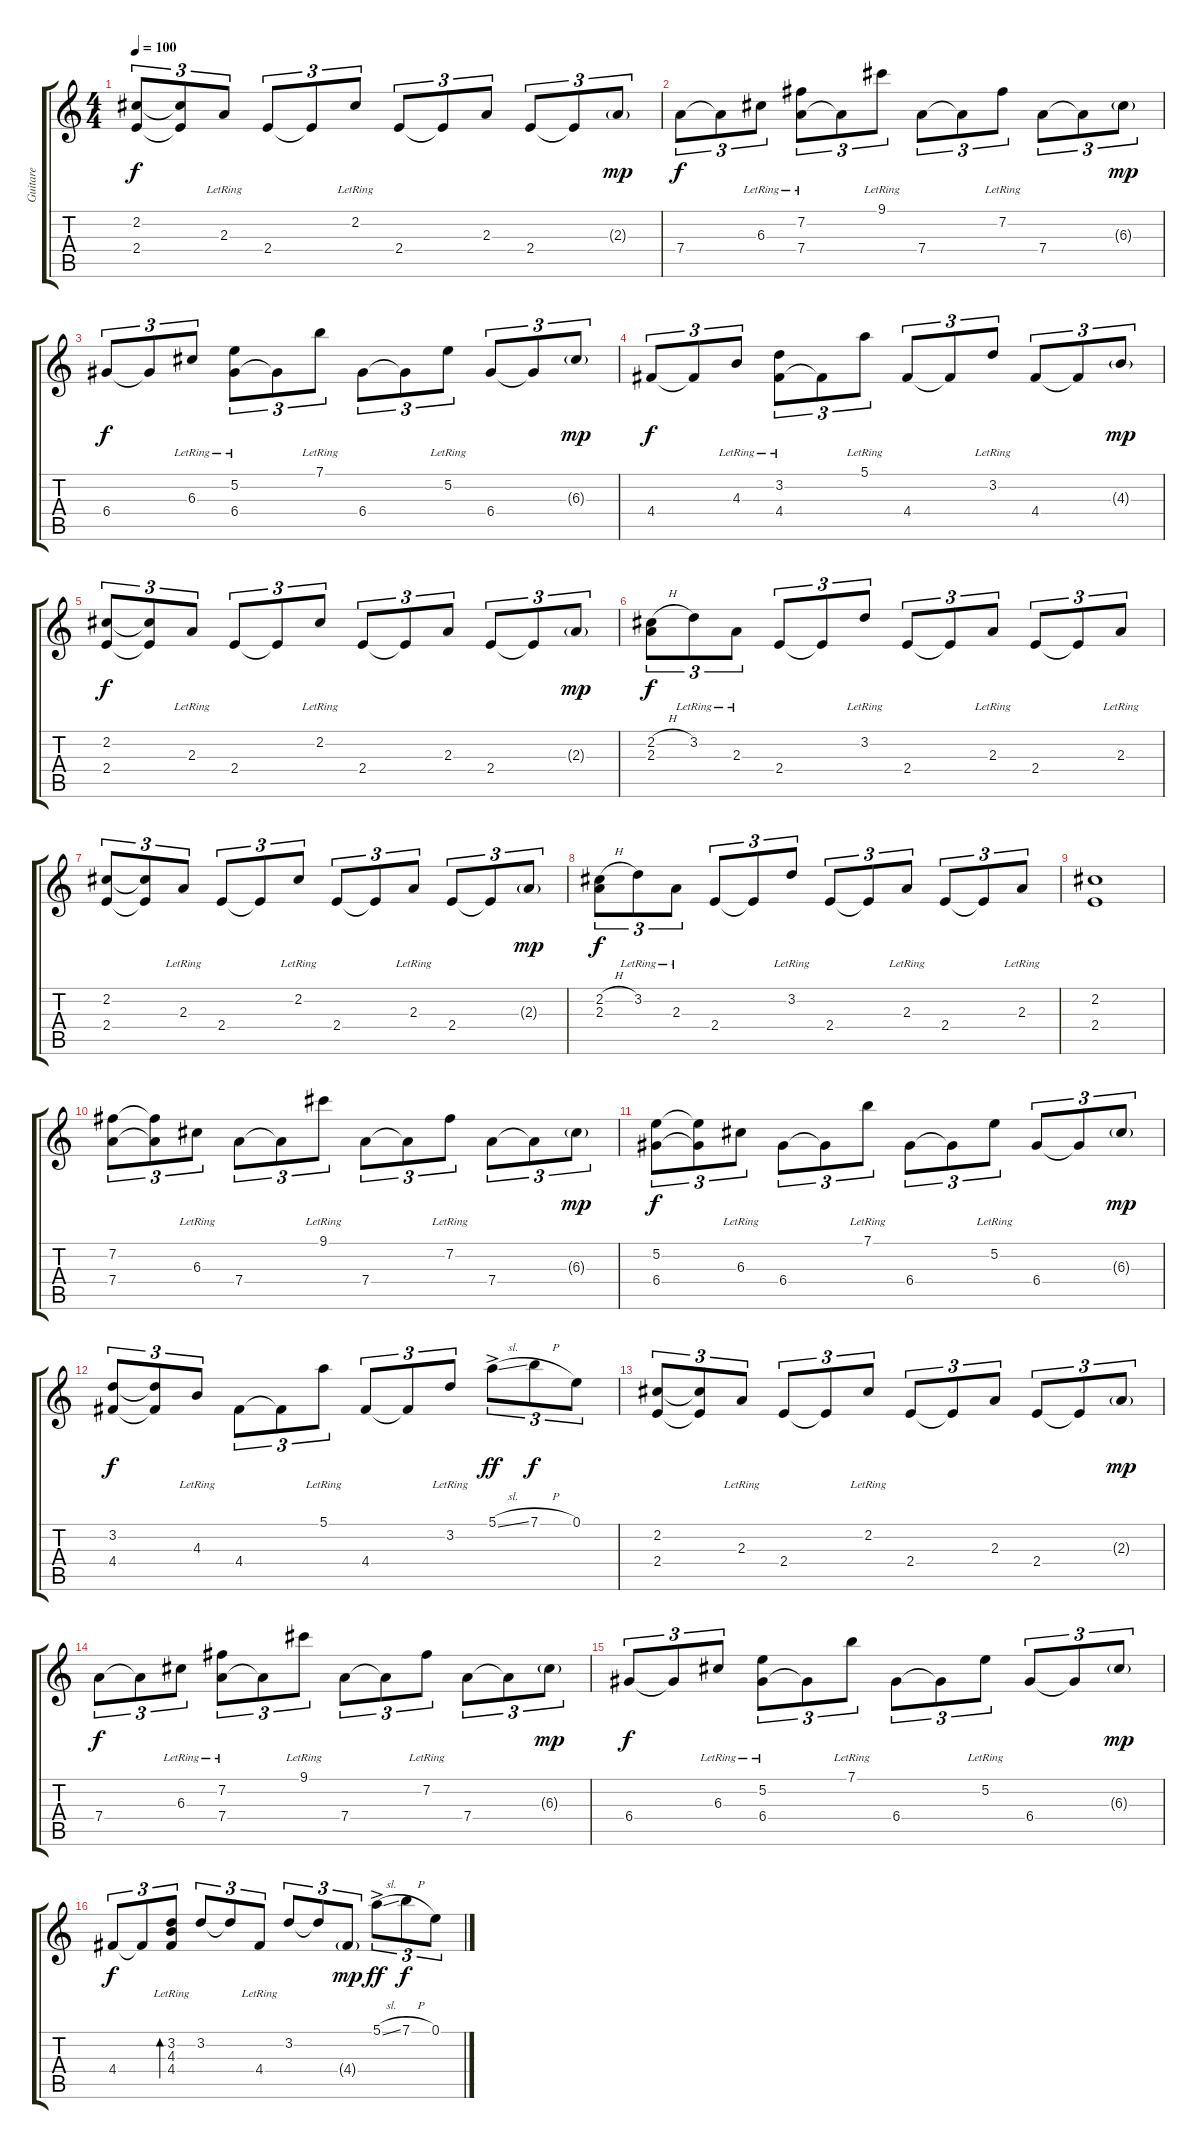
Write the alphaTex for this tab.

\track ("Guitare" "Guitare") {instrument acousticguitarsteel}
\staff {score tabs}
\tuning (E4 B3 G3 D3 A2 E2) {hide}
\ts (4 4)
\tempo 100
\clef g2
\ks c
(2.2 2.4).8{tu (3 2) dy f} (2.2{t} 2.4{t}).8{tu (3 2)} 2.3{lr}.8{tu (3 2)} 2.4.8{tu (3 2)} 2.4{t}.8{tu (3 2)} 2.2{lr}.8{tu (3 2)} 2.4.8{tu (3 2)} 2.4{t}.8{tu (3 2)} 2.3.8{tu (3 2)} 2.4.8{tu (3 2)} 2.4{t}.8{tu (3 2)} 2.3{g}.8{tu (3 2) dy mp} |
7.4.8{tu (3 2) dy f} 7.4{t}.8{tu (3 2)} 6.3{lr}.8{tu (3 2)} (7.2{lr} 7.4).8{tu (3 2)} 7.4{t}.8{tu (3 2)} 9.1{lr}.8{tu (3 2)} 7.4.8{tu (3 2)} 7.4{t}.8{tu (3 2)} 7.2{lr}.8{tu (3 2)} 7.4.8{tu (3 2)} 7.4{t}.8{tu (3 2)} 6.3{g}.8{tu (3 2) dy mp} |
6.4.8{tu (3 2) dy f} 6.4{t}.8{tu (3 2)} 6.3{lr}.8{tu (3 2)} (5.2{lr} 6.4).8{tu (3 2)} 6.4{t}.8{tu (3 2)} 7.1{lr}.8{tu (3 2)} 6.4.8{tu (3 2)} 6.4{t}.8{tu (3 2)} 5.2{lr}.8{tu (3 2)} 6.4.8{tu (3 2)} 6.4{t}.8{tu (3 2)} 6.3{g}.8{tu (3 2) dy mp} |
4.4.8{tu (3 2) dy f} 4.4{t}.8{tu (3 2)} 4.3{lr}.8{tu (3 2)} (3.2{lr} 4.4).8{tu (3 2)} 4.4{t}.8{tu (3 2)} 5.1{lr}.8{tu (3 2)} 4.4.8{tu (3 2)} 4.4{t}.8{tu (3 2)} 3.2{lr}.8{tu (3 2)} 4.4.8{tu (3 2)} 4.4{t}.8{tu (3 2)} 4.3{g}.8{tu (3 2) dy mp} |
(2.2 2.4).8{tu (3 2) dy f} (2.2{t} 2.4{t}).8{tu (3 2)} 2.3{lr}.8{tu (3 2)} 2.4.8{tu (3 2)} 2.4{t}.8{tu (3 2)} 2.2{lr}.8{tu (3 2)} 2.4.8{tu (3 2)} 2.4{t}.8{tu (3 2)} 2.3.8{tu (3 2)} 2.4.8{tu (3 2)} 2.4{t}.8{tu (3 2)} 2.3{g}.8{tu (3 2) dy mp} |
(2.2{h} 2.3).8{tu (3 2) dy f} 3.2{lr}.8{tu (3 2)} 2.3{lr}.8{tu (3 2)} 2.4.8{tu (3 2)} 2.4{t}.8{tu (3 2)} 3.2{lr}.8{tu (3 2)} 2.4.8{tu (3 2)} 2.4{t}.8{tu (3 2)} 2.3{lr}.8{tu (3 2)} 2.4.8{tu (3 2)} 2.4{t}.8{tu (3 2)} 2.3{lr}.8{tu (3 2)} |
(2.2 2.4).8{tu (3 2)} (2.2{t} 2.4{t}).8{tu (3 2)} 2.3{lr}.8{tu (3 2)} 2.4.8{tu (3 2)} 2.4{t}.8{tu (3 2)} 2.2{lr}.8{tu (3 2)} 2.4.8{tu (3 2)} 2.4{t}.8{tu (3 2)} 2.3{lr}.8{tu (3 2)} 2.4.8{tu (3 2)} 2.4{t}.8{tu (3 2)} 2.3{g}.8{tu (3 2) dy mp} |
(2.2{h} 2.3).8{tu (3 2) dy f} 3.2{lr}.8{tu (3 2)} 2.3{lr}.8{tu (3 2)} 2.4.8{tu (3 2)} 2.4{t}.8{tu (3 2)} 3.2{lr}.8{tu (3 2)} 2.4.8{tu (3 2)} 2.4{t}.8{tu (3 2)} 2.3{lr}.8{tu (3 2)} 2.4.8{tu (3 2)} 2.4{t}.8{tu (3 2)} 2.3{lr}.8{tu (3 2)} |
(2.2 2.4).1 |
(7.2 7.4).8{tu (3 2)} (7.2{t} 7.4{t}).8{tu (3 2)} 6.3{lr}.8{tu (3 2)} 7.4.8{tu (3 2)} 7.4{t}.8{tu (3 2)} 9.1{lr}.8{tu (3 2)} 7.4.8{tu (3 2)} 7.4{t}.8{tu (3 2)} 7.2{lr}.8{tu (3 2)} 7.4.8{tu (3 2)} 7.4{t}.8{tu (3 2)} 6.3{g}.8{tu (3 2) dy mp} |
(5.2 6.4).8{tu (3 2) dy f} (5.2{t} 6.4{t}).8{tu (3 2)} 6.3{lr}.8{tu (3 2)} 6.4.8{tu (3 2)} 6.4{t}.8{tu (3 2)} 7.1{lr}.8{tu (3 2)} 6.4.8{tu (3 2)} 6.4{t}.8{tu (3 2)} 5.2{lr}.8{tu (3 2)} 6.4.8{tu (3 2)} 6.4{t}.8{tu (3 2)} 6.3{g}.8{tu (3 2) dy mp} |
(3.2 4.4).8{tu (3 2) dy f} (3.2{t} 4.4{t}).8{tu (3 2)} 4.3{lr}.8{tu (3 2)} 4.4.8{tu (3 2)} 4.4{t}.8{tu (3 2)} 5.1{lr}.8{tu (3 2)} 4.4.8{tu (3 2)} 4.4{t}.8{tu (3 2)} 3.2{lr}.8{tu (3 2)} 5.1{sl ac}.8{tu (3 2) dy ff} 7.1{h}.8{tu (3 2) dy f} 0.1.8{tu (3 2)} |
(2.2 2.4).8{tu (3 2)} (2.2{t} 2.4{t}).8{tu (3 2)} 2.3{lr}.8{tu (3 2)} 2.4.8{tu (3 2)} 2.4{t}.8{tu (3 2)} 2.2{lr}.8{tu (3 2)} 2.4.8{tu (3 2)} 2.4{t}.8{tu (3 2)} 2.3.8{tu (3 2)} 2.4.8{tu (3 2)} 2.4{t}.8{tu (3 2)} 2.3{g}.8{tu (3 2) dy mp} |
7.4.8{tu (3 2) dy f} 7.4{t}.8{tu (3 2)} 6.3{lr}.8{tu (3 2)} (7.2{lr} 7.4).8{tu (3 2)} 7.4{t}.8{tu (3 2)} 9.1{lr}.8{tu (3 2)} 7.4.8{tu (3 2)} 7.4{t}.8{tu (3 2)} 7.2{lr}.8{tu (3 2)} 7.4.8{tu (3 2)} 7.4{t}.8{tu (3 2)} 6.3{g}.8{tu (3 2) dy mp} |
6.4.8{tu (3 2) dy f} 6.4{t}.8{tu (3 2)} 6.3{lr}.8{tu (3 2)} (5.2{lr} 6.4).8{tu (3 2)} 6.4{t}.8{tu (3 2)} 7.1{lr}.8{tu (3 2)} 6.4.8{tu (3 2)} 6.4{t}.8{tu (3 2)} 5.2{lr}.8{tu (3 2)} 6.4.8{tu (3 2)} 6.4{t}.8{tu (3 2)} 6.3{g}.8{tu (3 2) dy mp} |
4.4.8{tu (3 2) dy f} 4.4{t}.8{tu (3 2)} (3.2 4.3{lr} 4.4{lr}).8{tu (3 2) bd 120} 3.2.8{tu (3 2)} 3.2{t}.8{tu (3 2)} 4.4{lr}.8{tu (3 2)} 3.2.8{tu (3 2)} 3.2{t}.8{tu (3 2)} 4.4{g}.8{tu (3 2) dy mp} 5.1{sl ac}.8{tu (3 2) dy ff} 7.1{h}.8{tu (3 2) dy f} 0.1.8{tu (3 2)}
